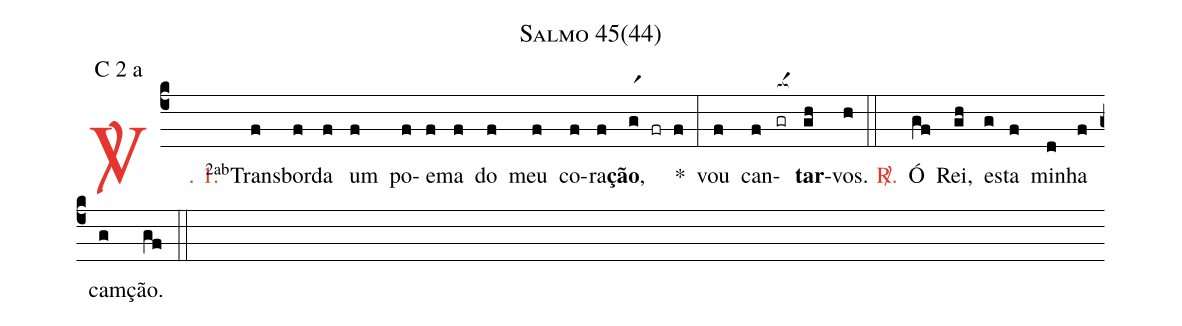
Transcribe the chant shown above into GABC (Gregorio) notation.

name: Salmo 45(44);
mode: C 2 a;
%%
(c4)

<c><sp>V/</sp>. 1.</c>() <v>\VSup{2ab}</v>Trans(f)bor(f)da(f) um(f) po(f)e(f)ma(f) do(f) meu(f) co(f)ra(f)<b>ção</b>,(gr1 fr f) *(:) vou(f) can(f)<nlba>(gr[ocba:1{])<b>tar</b>-</nlba>(gh[ocba:0}])vos.(h)

(::)

<nlba><c><sp>R/</sp>.</c>() Ó</nlba>(gf) Rei,(gh) es(g)ta(f) mi(d)nha(f) cam(g)ção.(gf)

(::)
